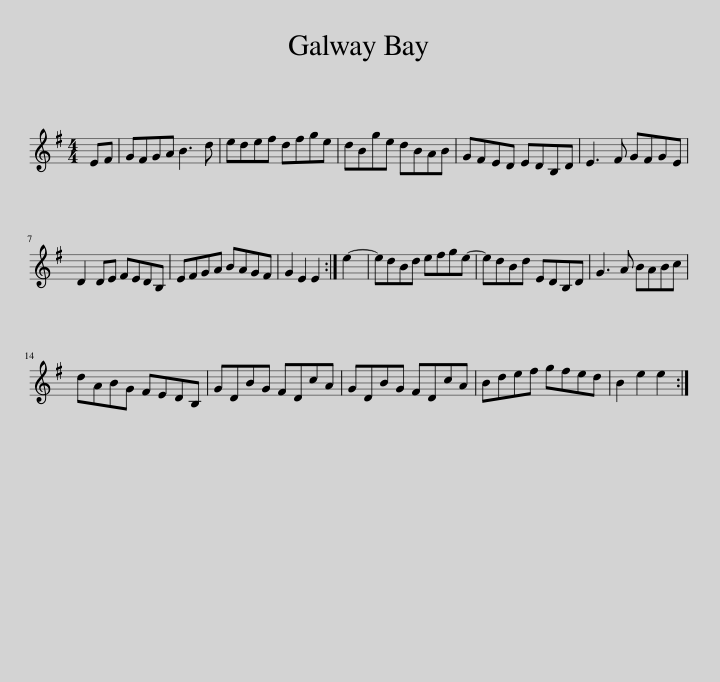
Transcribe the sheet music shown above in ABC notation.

X:1
L:1/8
M:4/4
I:linebreak $
K:Emin
V:1 treble
V:1
 EF | GFGA B3 d | edef dfge | dBge dBAB | GFED EDB,D | %5
 E3 F GFGE |$ D2 DE FEDB, | EFGA BAGF | G2 E2 E2 :| e2- | %10
 edBd efge- | edBd EDB,D | G3 A BABc |$ dABG FEDB, | GDBG FDcA | %15
 GDBG FDcA | Bdef gfed | B2 e2 e2 :| %18
